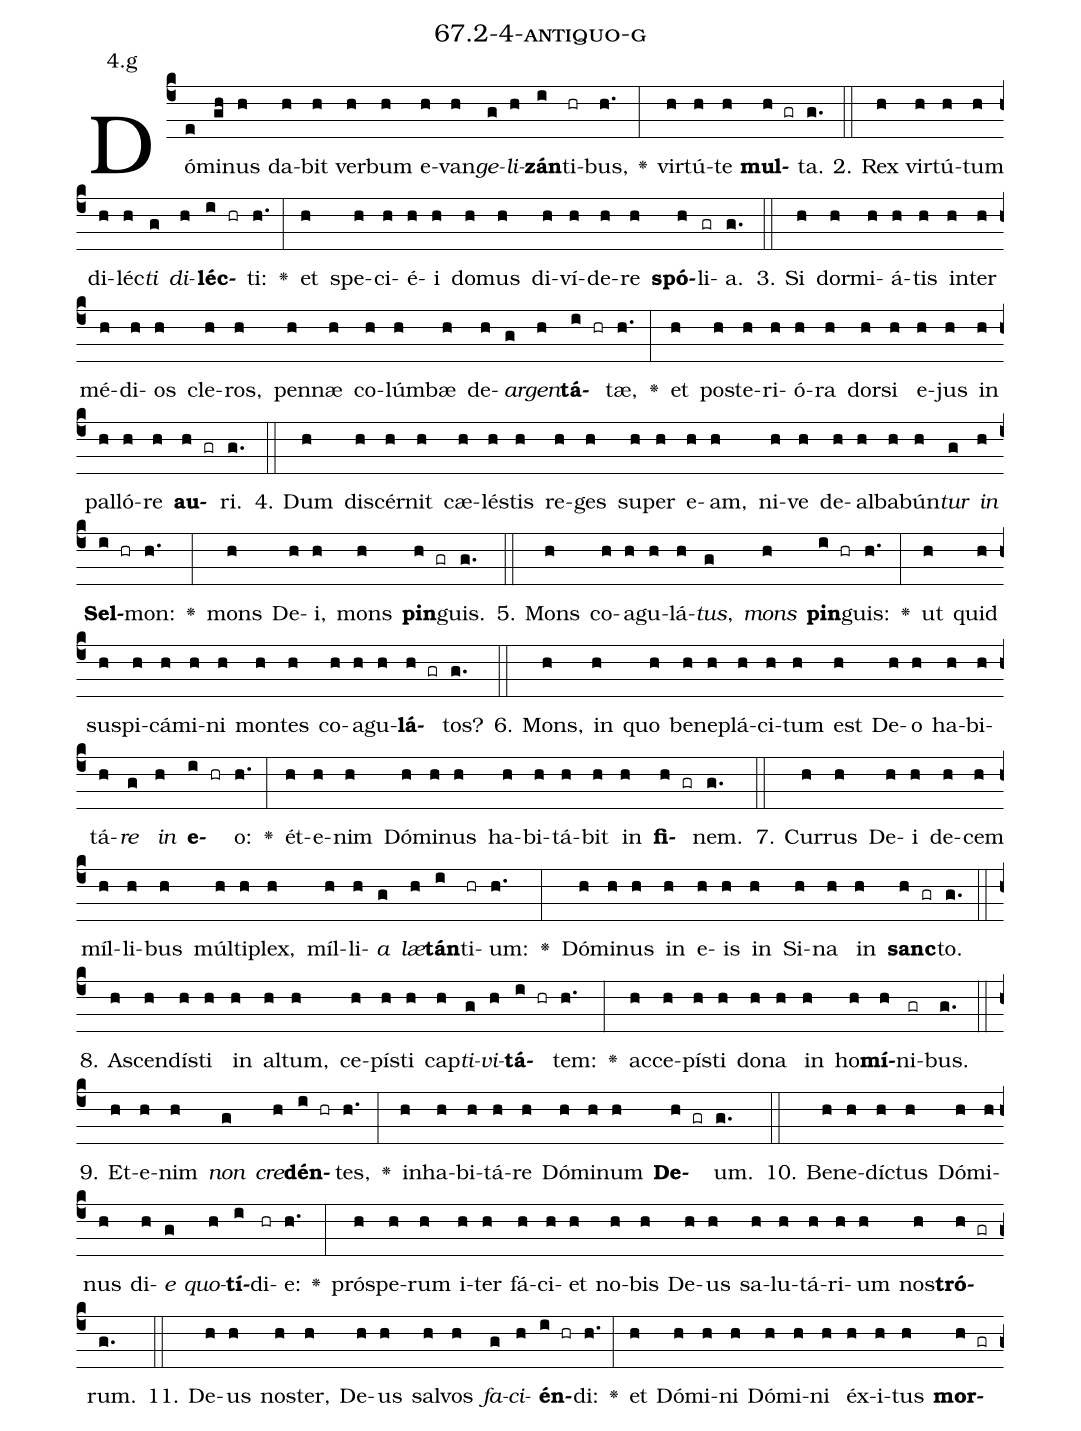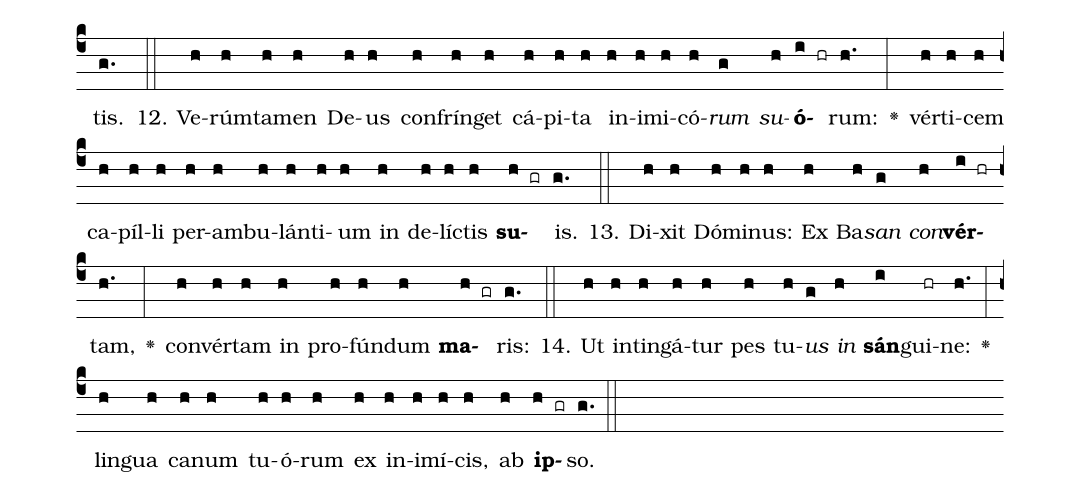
name: 67.2-4-antiquo-g;
annotation: 4.g;
%%
(c4)Dó(e)mi(gh)nus(h) da(h)bit(h) ver(h)bum(h) e(h)van(h)<i>ge</i>(g)<i>li</i>(h)<b>zán</b>(i)ti(hr)bus,(h.) <v>\greheightstar</v>(:) vir(h)tú(h)te(h) <b>mul</b>(h gr)ta.(g.) (::)
2. Rex(h) vir(h)tú(h)tum(h) di(h)léc(h)<i>ti</i>(g) <i>di</i>(h)<b>léc</b>(i hr)ti:(h.) <v>\greheightstar</v>(:) et(h) spe(h)ci(h)é(h)i(h) do(h)mus(h) di(h)ví(h)de(h)re(h) <b>spó</b>(h)li(gr)a.(g.) (::)
3. Si(h) dor(h)mi(h)á(h)tis(h) in(h)ter(h) mé(h)di(h)os(h) cle(h)ros,(h) pen(h)næ(h) co(h)lúm(h)bæ(h) de(h)<i>ar</i>(g)<i>gen</i>(h)<b>tá</b>(i hr)tæ,(h.) <v>\greheightstar</v>(:) et(h) post(h)e(h)ri(h)ó(h)ra(h) dor(h)si(h) e(h)jus(h) in(h) pal(h)ló(h)re(h) <b>au</b>(h gr)ri.(g.) (::)
4. Dum(h) di(h)scér(h)nit(h) cæ(h)lés(h)tis(h) re(h)ges(h) su(h)per(h) e(h)am,(h) ni(h)ve(h) de(h)al(h)ba(h)bún(h)<i>tur</i>(g) <i>in</i>(h) <b>Sel</b>(i hr)mon:(h.) <v>\greheightstar</v>(:) mons(h) De(h)i,(h) mons(h) <b>pin</b>(h gr)guis.(g.) (::)
5. Mons(h) co(h)a(h)gu(h)lá(h)<i>tus</i>,(g) <i>mons</i>(h) <b>pin</b>(i hr)guis:(h.) <v>\greheightstar</v>(:) ut(h) quid(h) su(h)spi(h)cá(h)mi(h)ni(h) mon(h)tes(h) co(h)a(h)gu(h)<b>lá</b>(h gr)tos?(g.) (::)
6. Mons,(h) in(h) quo(h) be(h)ne(h)plá(h)ci(h)tum(h) est(h) De(h)o(h) ha(h)bi(h)tá(h)<i>re</i>(g) <i>in</i>(h) <b>e</b>(i hr)o:(h.) <v>\greheightstar</v>(:) ét(h)e(h)nim(h) Dó(h)mi(h)nus(h) ha(h)bi(h)tá(h)bit(h) in(h) <b>fi</b>(h gr)nem.(g.) (::)
7. Cur(h)rus(h) De(h)i(h) de(h)cem(h) míl(h)li(h)bus(h) múl(h)ti(h)plex,(h) míl(h)li(h)<i>a</i>(g) <i>læ</i>(h)<b>tán</b>(i)ti(hr)um:(h.) <v>\greheightstar</v>(:) Dó(h)mi(h)nus(h) in(h) e(h)is(h) in(h) Si(h)na(h) in(h) <b>sanc</b>(h gr)to.(g.) (::)
8. A(h)scen(h)dís(h)ti(h) in(h) al(h)tum,(h) ce(h)pís(h)ti(h) cap(h)<i>ti</i>(g)<i>vi</i>(h)<b>tá</b>(i hr)tem:(h.) <v>\greheightstar</v>(:) ac(h)ce(h)pís(h)ti(h) do(h)na(h) in(h) ho(h)<b>mí</b>(h)ni(gr)bus.(g.) (::)
9. Et(h)e(h)nim(h) <i>non</i>(g) <i>cre</i>(h)<b>dén</b>(i hr)tes,(h.) <v>\greheightstar</v>(:) in(h)ha(h)bi(h)tá(h)re(h) Dó(h)mi(h)num(h) <b>De</b>(h gr)um.(g.) (::)
10. Be(h)ne(h)díc(h)tus(h) Dó(h)mi(h)nus(h) di(h)<i>e</i>(g) <i>quo</i>(h)<b>tí</b>(i)di(hr)e:(h.) <v>\greheightstar</v>(:) pró(h)spe(h)rum(h) i(h)ter(h) fá(h)ci(h)et(h) no(h)bis(h) De(h)us(h) sa(h)lu(h)tá(h)ri(h)um(h) nos(h)<b>tró</b>(h gr)rum.(g.) (::)
11. De(h)us(h) nos(h)ter,(h) De(h)us(h) sal(h)vos(h) <i>fa</i>(g)<i>ci</i>(h)<b>én</b>(i hr)di:(h.) <v>\greheightstar</v>(:) et(h) Dó(h)mi(h)ni(h) Dó(h)mi(h)ni(h) éx(h)i(h)tus(h) <b>mor</b>(h gr)tis.(g.) (::)
12. Ve(h)rúm(h)ta(h)men(h) De(h)us(h) con(h)frín(h)get(h) cá(h)pi(h)ta(h) in(h)i(h)mi(h)có(h)<i>rum</i>(g) <i>su</i>(h)<b>ó</b>(i hr)rum:(h.) <v>\greheightstar</v>(:) vér(h)ti(h)cem(h) ca(h)píl(h)li(h) per(h)am(h)bu(h)lán(h)ti(h)um(h) in(h) de(h)líc(h)tis(h) <b>su</b>(h gr)is.(g.) (::)
13. Di(h)xit(h) Dó(h)mi(h)nus:(h) Ex(h) Ba(h)<i>san</i>(g) <i>con</i>(h)<b>vér</b>(i hr)tam,(h.) <v>\greheightstar</v>(:) con(h)vér(h)tam(h) in(h) pro(h)fún(h)dum(h) <b>ma</b>(h gr)ris:(g.) (::)
14. Ut(h) in(h)tin(h)gá(h)tur(h) pes(h) tu(h)<i>us</i>(g) <i>in</i>(h) <b>sán</b>(i)gui(hr)ne:(h.) <v>\greheightstar</v>(:) lin(h)gua(h) ca(h)num(h) tu(h)ó(h)rum(h) ex(h) in(h)i(h)mí(h)cis,(h) ab(h) <b>ip</b>(h gr)so.(g.) (::)
